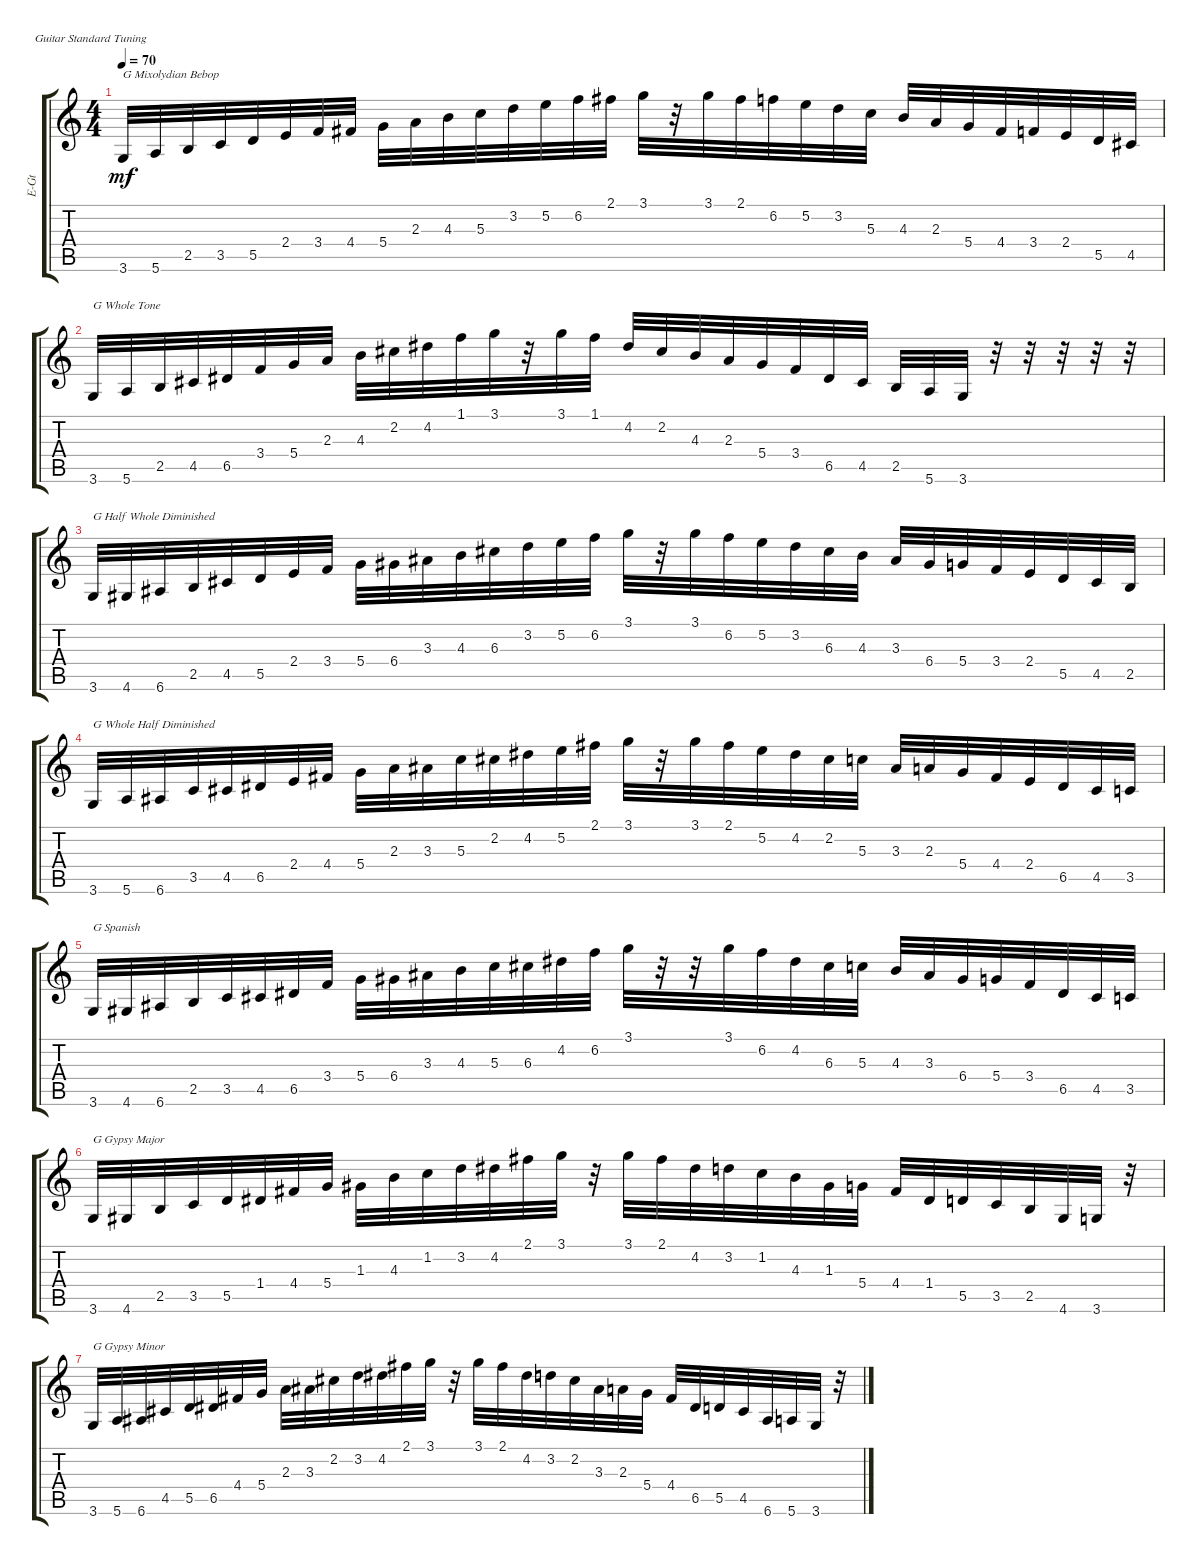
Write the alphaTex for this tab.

\defaultSystemsLayout 4
\bracketExtendMode groupsimilarinstruments
\otherSystemsTrackNameOrientation horizontal
\track ("Electric Guitar" "E-Gt") {instrument overdrivenguitar}
\staff {score tabs}
\tuning (E4 B3 G3 D3 A2 E2)
\ts (4 4)
\tempo 70
\clef g2
\ks c
3.6.32{txt "G Mixolydian Bebop" dy mf beam Up} 5.6.32{beam Up} 2.5.32{beam Up} 3.5.32{beam Up} 5.5.32{beam Up} 2.4.32{beam Up} 3.4.32{beam Up} 4.4{acc #}.32{beam Up} 5.4.32{beam Down} 2.3.32{beam Down} 4.3.32{beam Down} 5.3.32{beam Down} 3.2.32{beam Down} 5.2.32{beam Down} 6.2.32{beam Down} 2.1{acc #}.32{beam Down} 3.1.32{beam Down} r.32{beam Down} 3.1.32{beam Down} 2.1{acc #}.32{beam Down} 6.2.32{beam Down} 5.2.32{beam Down} 3.2.32{beam Down} 5.3.32{beam Down} 4.3.32{beam Up} 2.3.32{beam Up} 5.4.32{beam Up} 4.4{acc #}.32{beam Up} 3.4.32{beam Up} 2.4.32{beam Up} 5.5.32{beam Up} 4.5{acc #}.32{beam Up} |
3.6.32{txt "G Whole Tone" beam Up} 5.6.32{beam Up} 2.5.32{beam Up} 4.5{acc #}.32{beam Up} 6.5{acc #}.32{beam Up} 3.4.32{beam Up} 5.4.32{beam Up} 2.3.32{beam Up} 4.3.32{beam Down} 2.2{acc #}.32{beam Down} 4.2{acc #}.32{beam Down} 1.1.32{beam Down} 3.1.32{beam Down} r.32{beam Down} 3.1.32{beam Down} 1.1.32{beam Down} 4.2{acc #}.32{beam Up} 2.2{acc #}.32{beam Up} 4.3.32{beam Up} 2.3.32{beam Up} 5.4.32{beam Up} 3.4.32{beam Up} 6.5{acc #}.32{beam Up} 4.5{acc #}.32{beam Up} 2.5.32{beam Up} 5.6.32{beam Up} 3.6.32{beam Up} r.32{beam Down} r.32{beam Down} r.32{beam Down} r.32{beam Down} r.32{beam Down} |
3.6.32{txt "G Half Whole Diminished" beam Up} 4.6{acc #}.32{beam Up} 6.6{acc #}.32{beam Up} 2.5.32{beam Up} 4.5{acc #}.32{beam Up} 5.5.32{beam Up} 2.4.32{beam Up} 3.4.32{beam Up} 5.4.32{beam Down} 6.4{acc #}.32{beam Down} 3.3{acc #}.32{beam Down} 4.3.32{beam Down} 6.3{acc #}.32{beam Down} 3.2.32{beam Down} 5.2.32{beam Down} 6.2.32{beam Down} 3.1.32{beam Down} r.32{beam Down} 3.1.32{beam Down} 6.2.32{beam Down} 5.2.32{beam Down} 3.2.32{beam Down} 6.3{acc #}.32{beam Down} 4.3.32{beam Down} 3.3{acc #}.32{beam Up} 6.4{acc #}.32{beam Up} 5.4.32{beam Up} 3.4.32{beam Up} 2.4.32{beam Up} 5.5.32{beam Up} 4.5{acc #}.32{beam Up} 2.5.32{beam Up} |
3.6.32{txt "G Whole Half Diminished" beam Up} 5.6.32{beam Up} 6.6{acc #}.32{beam Up} 3.5.32{beam Up} 4.5{acc #}.32{beam Up} 6.5{acc #}.32{beam Up} 2.4.32{beam Up} 4.4{acc #}.32{beam Up} 5.4.32{beam Down} 2.3.32{beam Down} 3.3{acc #}.32{beam Down} 5.3.32{beam Down} 2.2{acc #}.32{beam Down} 4.2{acc #}.32{beam Down} 5.2.32{beam Down} 2.1{acc #}.32{beam Down} 3.1.32{beam Down} r.32{beam Down} 3.1.32{beam Down} 2.1{acc #}.32{beam Down} 5.2.32{beam Down} 4.2{acc #}.32{beam Down} 2.2{acc #}.32{beam Down} 5.3.32{beam Down} 3.3{acc #}.32{beam Up} 2.3.32{beam Up} 5.4.32{beam Up} 4.4{acc #}.32{beam Up} 2.4.32{beam Up} 6.5{acc #}.32{beam Up} 4.5{acc #}.32{beam Up} 3.5.32{beam Up} |
3.6.32{txt "G Spanish" beam Up} 4.6{acc #}.32{beam Up} 6.6{acc #}.32{beam Up} 2.5.32{beam Up} 3.5.32{beam Up} 4.5{acc #}.32{beam Up} 6.5{acc #}.32{beam Up} 3.4.32{beam Up} 5.4.32{beam Down} 6.4{acc #}.32{beam Down} 3.3{acc #}.32{beam Down} 4.3.32{beam Down} 5.3.32{beam Down} 6.3{acc #}.32{beam Down} 4.2{acc #}.32{beam Down} 6.2.32{beam Down} 3.1.32{beam Down} r.32{beam Down} r.32{beam Down} 3.1.32{beam Down} 6.2.32{beam Down} 4.2{acc #}.32{beam Down} 6.3{acc #}.32{beam Down} 5.3.32{beam Down} 4.3.32{beam Up} 3.3{acc #}.32{beam Up} 6.4{acc #}.32{beam Up} 5.4.32{beam Up} 3.4.32{beam Up} 6.5{acc #}.32{beam Up} 4.5{acc #}.32{beam Up} 3.5.32{beam Up} |
3.6.32{txt "G Gypsy Major" beam Up} 4.6{acc #}.32{beam Up} 2.5.32{beam Up} 3.5.32{beam Up} 5.5.32{beam Up} 1.4{acc #}.32{beam Up} 4.4{acc #}.32{beam Up} 5.4.32{beam Up} 1.3{acc #}.32{beam Down} 4.3.32{beam Down} 1.2.32{beam Down} 3.2.32{beam Down} 4.2{acc #}.32{beam Down} 2.1{acc #}.32{beam Down} 3.1.32{beam Down} r.32{beam Down} 3.1.32{beam Down} 2.1{acc #}.32{beam Down} 4.2{acc #}.32{beam Down} 3.2.32{beam Down} 1.2.32{beam Down} 4.3.32{beam Down} 1.3{acc #}.32{beam Down} 5.4.32{beam Down} 4.4{acc #}.32{beam Up} 1.4{acc #}.32{beam Up} 5.5.32{beam Up} 3.5.32{beam Up} 2.5.32{beam Up} 4.6{acc #}.32{beam Up} 3.6.32{beam Up} r.32{beam Down} |
3.6.32{txt "G Gypsy Minor" beam Up} 5.6.32{beam Up} 6.6{acc #}.32{beam Up} 4.5{acc #}.32{beam Up} 5.5.32{beam Up} 6.5{acc #}.32{beam Up} 4.4{acc #}.32{beam Up} 5.4.32{beam Up} 2.3.32{beam Down} 3.3{acc #}.32{beam Down} 2.2{acc #}.32{beam Down} 3.2.32{beam Down} 4.2{acc #}.32{beam Down} 2.1{acc #}.32{beam Down} 3.1.32{beam Down} r.32{beam Down} 3.1.32{beam Down} 2.1{acc #}.32{beam Down} 4.2{acc #}.32{beam Down} 3.2.32{beam Down} 2.2{acc #}.32{beam Down} 3.3{acc #}.32{beam Down} 2.3.32{beam Down} 5.4.32{beam Down} 4.4{acc #}.32{beam Up} 6.5{acc #}.32{beam Up} 5.5.32{beam Up} 4.5{acc #}.32{beam Up} 6.6{acc #}.32{beam Up} 5.6.32{beam Up} 3.6.32{beam Up} r.32{beam Down}
